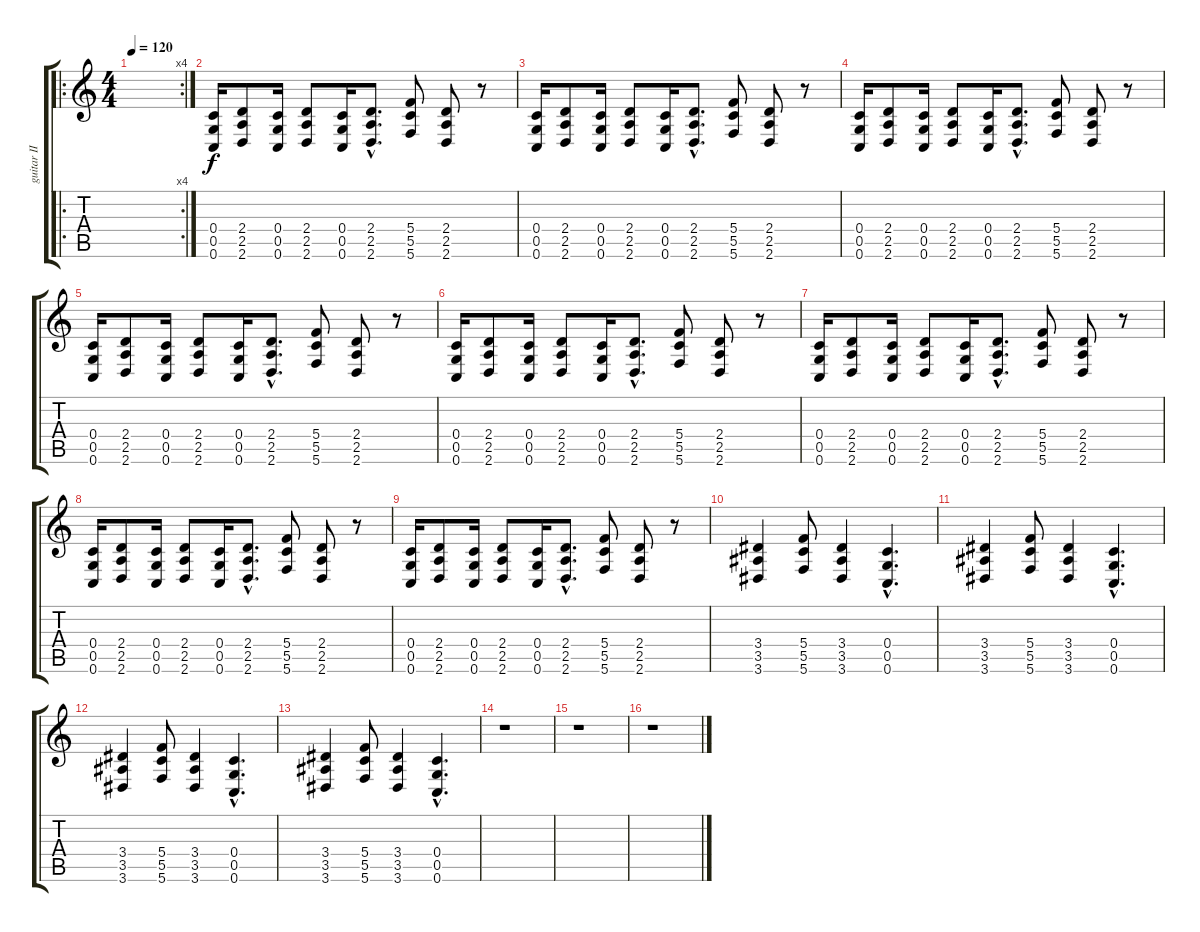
\track ("guitar II" "guitar II") {instrument distortionguitar}
\staff {score tabs}
\tuning (D4 A3 F3 C3 G2 C2) {hide}
\ro
\rc 4
\ts (4 4)
\tempo 120
\clef g2
\ks c
|
(0.4 0.5 0.6).16 (2.4 2.5 2.6).8 (0.4 0.5 0.6).16 (2.4 2.5 2.6).8 (0.4 0.5 0.6).16 (2.4{hac} 2.5{hac} 2.6{hac}).8{d} (5.4 5.5 5.6).8 (2.4 2.5 2.6).8 r.8 |
(0.4 0.5 0.6).16 (2.4 2.5 2.6).8 (0.4 0.5 0.6).16 (2.4 2.5 2.6).8 (0.4 0.5 0.6).16 (2.4{hac} 2.5{hac} 2.6{hac}).8{d} (5.4 5.5 5.6).8 (2.4 2.5 2.6).8 r.8 |
(0.4 0.5 0.6).16 (2.4 2.5 2.6).8 (0.4 0.5 0.6).16 (2.4 2.5 2.6).8 (0.4 0.5 0.6).16 (2.4{hac} 2.5{hac} 2.6{hac}).8{d} (5.4 5.5 5.6).8 (2.4 2.5 2.6).8 r.8 |
(0.4 0.5 0.6).16 (2.4 2.5 2.6).8 (0.4 0.5 0.6).16 (2.4 2.5 2.6).8 (0.4 0.5 0.6).16 (2.4{hac} 2.5{hac} 2.6{hac}).8{d} (5.4 5.5 5.6).8 (2.4 2.5 2.6).8 r.8 |
(0.4 0.5 0.6).16 (2.4 2.5 2.6).8 (0.4 0.5 0.6).16 (2.4 2.5 2.6).8 (0.4 0.5 0.6).16 (2.4{hac} 2.5{hac} 2.6{hac}).8{d} (5.4 5.5 5.6).8 (2.4 2.5 2.6).8 r.8 |
(0.4 0.5 0.6).16 (2.4 2.5 2.6).8 (0.4 0.5 0.6).16 (2.4 2.5 2.6).8 (0.4 0.5 0.6).16 (2.4{hac} 2.5{hac} 2.6{hac}).8{d} (5.4 5.5 5.6).8 (2.4 2.5 2.6).8 r.8 |
(0.4 0.5 0.6).16 (2.4 2.5 2.6).8 (0.4 0.5 0.6).16 (2.4 2.5 2.6).8 (0.4 0.5 0.6).16 (2.4{hac} 2.5{hac} 2.6{hac}).8{d} (5.4 5.5 5.6).8 (2.4 2.5 2.6).8 r.8 |
(0.4 0.5 0.6).16 (2.4 2.5 2.6).8 (0.4 0.5 0.6).16 (2.4 2.5 2.6).8 (0.4 0.5 0.6).16 (2.4{hac} 2.5{hac} 2.6{hac}).8{d} (5.4 5.5 5.6).8 (2.4 2.5 2.6).8 r.8 |
(3.4 3.5 3.6).4 (5.4 5.5 5.6).8 (3.4 3.5 3.6).4 (0.4{hac} 0.5{hac} 0.6{hac}).4{d} |
(3.4 3.5 3.6).4 (5.4 5.5 5.6).8 (3.4 3.5 3.6).4 (0.4{hac} 0.5{hac} 0.6{hac}).4{d} |
(3.4 3.5 3.6).4 (5.4 5.5 5.6).8 (3.4 3.5 3.6).4 (0.4{hac} 0.5{hac} 0.6{hac}).4{d} |
(3.4 3.5 3.6).4 (5.4 5.5 5.6).8 (3.4 3.5 3.6).4 (0.4{hac} 0.5{hac} 0.6{hac}).4{d} |
r.1 |
r.1 |
r.1
